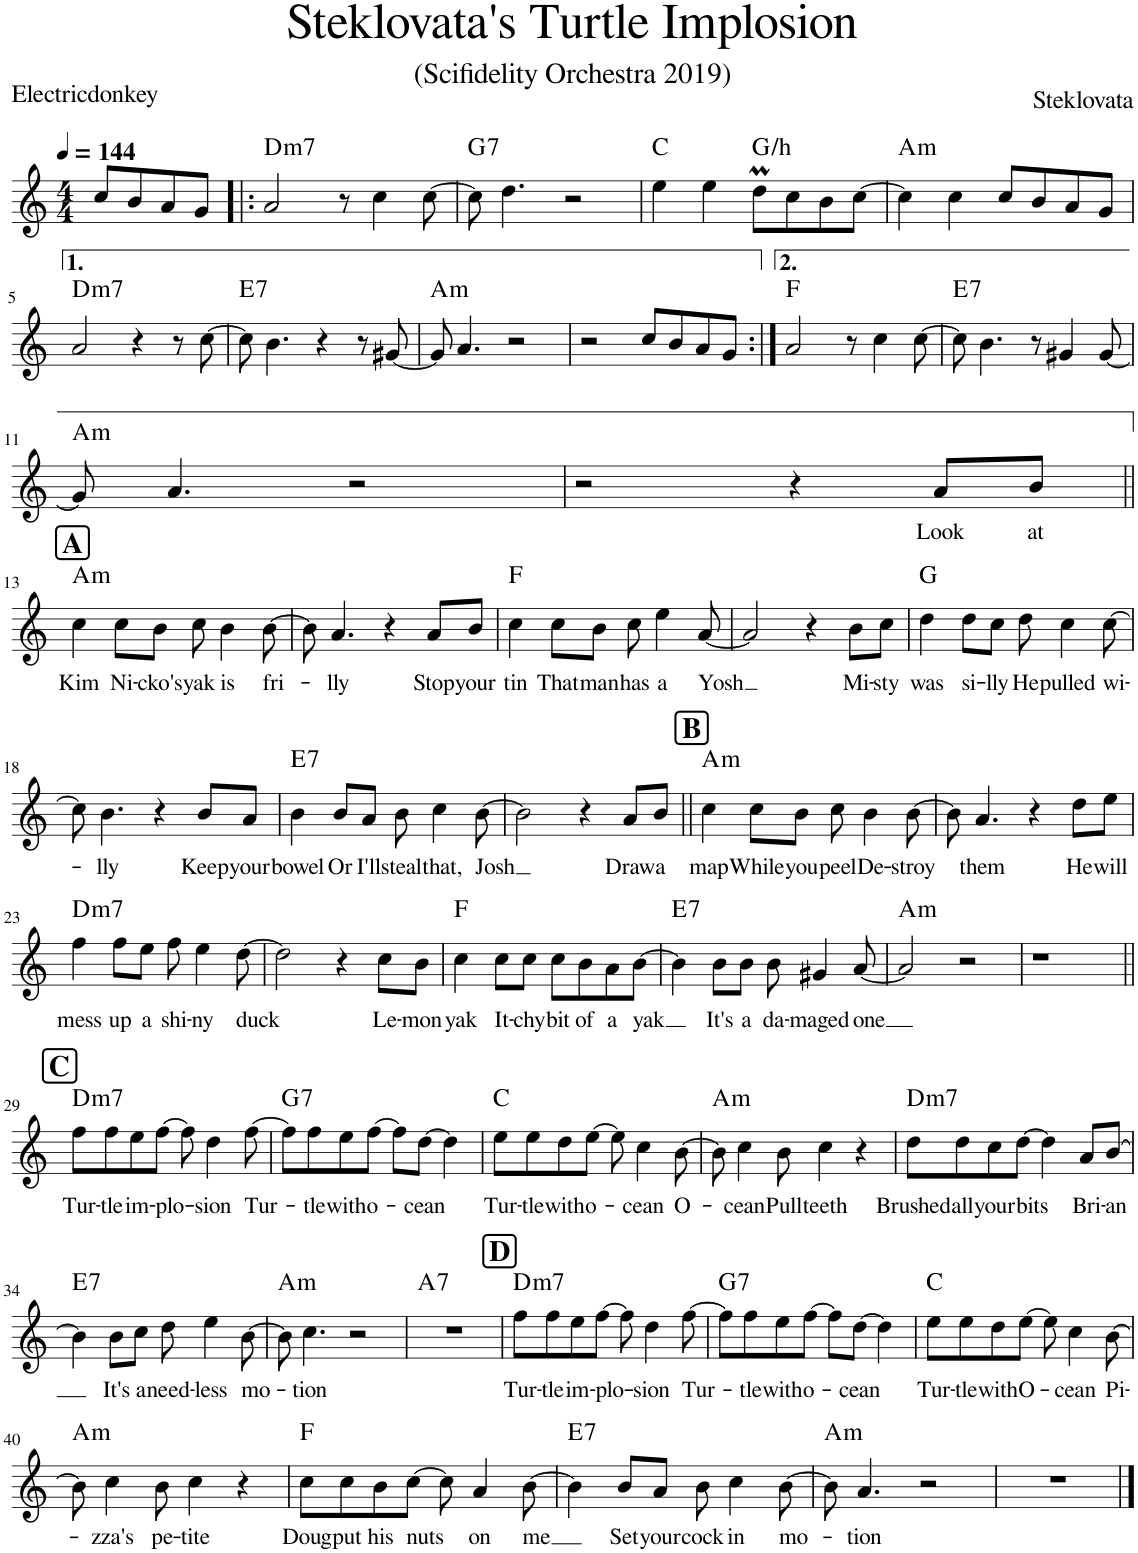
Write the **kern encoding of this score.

**kern	**text	**harte
*part1	*part1	*part1
*staff1	*staff1	*
*I"Piano	*	*
*I'Pno.	*	*
*clefG2	*	*
*k[]	*	*
*M4/4	*	*
*MM144	*	*
=	=	=
8cc/L	.	.
8b/	.	.
8a/	.	.
8g/J	.	.
=1!|:	=1!|:	=1!|:
!	!	!LO:H:kt=m7
2a/	.	D:min7
8r	.	.
4cc\	.	.
[8cc\	.	.
=2	=2	=2
!	!	!LO:H:kt=7
8cc\]	.	G:7
4.dd\	.	.
2r	.	.
=3	=3	=3
4ee\	.	C:maj
4ee\	.	.
8ddM\L	.	G:maj
8cc\	.	.
8b\	.	.
[8cc\J	.	.
=4	=4	=4
!	!	!LO:H:kt=m
4cc\]	.	A:min
4cc\	.	.
8cc/L	.	.
8b/	.	.
8a/	.	.
8g/J	.	.
!!LO:LB:g=z
=5	=5	=5
!	!	!LO:H:kt=m7
2a/	.	D:min7
4r	.	.
8r	.	.
[8cc\	.	.
=6	=6	=6
!	!	!LO:H:kt=7
8cc\]	.	E:7
4.b\	.	.
4r	.	.
8r	.	.
[8g#X/	.	.
=7	=7	=7
!	!	!LO:H:kt=m
8g#/]	.	A:min
4.a/	.	.
2r	.	.
=8	=8	=8
2r	.	.
8cc/L	.	.
8b/	.	.
8a/	.	.
8g/J	.	.
=9:|!	=9:|!	=9:|!
2a/	.	F:maj
8r	.	.
4cc\	.	.
[8cc\	.	.
=10	=10	=10
!	!	!LO:H:kt=7
8cc\]	.	E:7
4.b\	.	.
8r	.	.
4g#X/	.	.
[8g#/	.	.
!!LO:LB:g=z
=11	=11	=11
!	!	!LO:H:kt=m
8g#/]	.	A:min
4.a/	.	.
2r	.	.
=12	=12	=12
2r	.	.
4r	.	.
!	!LO:LY:b	!
8a/L	Look	.
!	!LO:LY:b	!
8b/J	at	.
!!LO:LB:g=z
!!LO:REH:place=s1:a:B:cj:fs=14:t=A
=13||	=13||	=13||
!	!LO:LY:b	!LO:H:kt=m
4cc\	Kim	A:min
!	!LO:LY:b	!
8cc\L	Ni-	.
!	!LO:LY:b	!
8b\J	-cko's	.
!	!LO:LY:b	!
8cc\	yak	.
!	!LO:LY:b	!
4b\	is	.
!	!LO:LY:b	!
[8b\	fri-	.
=14	=14	=14
8b\]	.	.
!	!LO:LY:b	!
4.a/	-lly	.
4r	.	.
!	!LO:LY:b	!
8a/L	Stop	.
!	!LO:LY:b	!
8b/J	your	.
=15	=15	=15
!	!LO:LY:b	!
4cc\	tin	F:maj
!	!LO:LY:b	!
8cc\L	That	.
!	!LO:LY:b	!
8b\J	man	.
!	!LO:LY:b	!
8cc\	has	.
!	!LO:LY:b	!
4ee\	a	.
!	!LO:LY:b	!
[8a/	Yosh	.
=16	=16	=16
2a/]	.	.
4r	.	.
!	!LO:LY:b	!
8b\L	Mi-	.
!	!LO:LY:b	!
8cc\J	-sty	.
=17	=17	=17
!	!LO:LY:b	!
4dd\	was	G:maj
!	!LO:LY:b	!
8dd\L	si-	.
!	!LO:LY:b	!
8cc\J	-lly	.
!	!LO:LY:b	!
8dd\	He	.
!	!LO:LY:b	!
4cc\	pulled	.
!	!LO:LY:b	!
[8cc\	wi-	.
!!LO:LB:g=z
=18	=18	=18
8cc\]	.	.
!	!LO:LY:b	!
4.b\	-lly	.
4r	.	.
!	!LO:LY:b	!
8b/L	Keep	.
!	!LO:LY:b	!
8a/J	your	.
=19	=19	=19
!	!LO:LY:b	!LO:H:kt=7
4b\	bowel	E:7
!	!LO:LY:b	!
8b/L	Or	.
!	!LO:LY:b	!
8a/J	I'll	.
!	!LO:LY:b	!
8b\	steal	.
!	!LO:LY:b	!
4cc\	that,	.
!	!LO:LY:b	!
[8b\	Josh	.
=20	=20	=20
2b\]	.	.
4r	.	.
!	!LO:LY:b	!
8a/L	Draw	.
!	!LO:LY:b	!
8b/J	a	.
!!LO:REH:place=s1:a:B:cj:fs=14:t=B
=21||	=21||	=21||
!	!LO:LY:b	!LO:H:kt=m
4cc\	map	A:min
!	!LO:LY:b	!
8cc\L	While	.
!	!LO:LY:b	!
8b\J	you	.
!	!LO:LY:b	!
8cc\	peel	.
!	!LO:LY:b	!
4b\	De-	.
!	!LO:LY:b	!
[8b\	-stroy	.
=22	=22	=22
8b\]	.	.
!	!LO:LY:b	!
4.a/	them	.
4r	.	.
!	!LO:LY:b	!
8dd\L	He	.
!	!LO:LY:b	!
8ee\J	will	.
!!LO:LB:g=z
=23	=23	=23
!	!LO:LY:b	!LO:H:kt=m7
4ff\	mess	D:min7
!	!LO:LY:b	!
8ff\L	up	.
!	!LO:LY:b	!
8ee\J	a	.
!	!LO:LY:b	!
8ff\	shi-	.
!	!LO:LY:b	!
4ee\	-ny	.
!	!LO:LY:b	!
[8dd\	duck	.
=24	=24	=24
2dd\]	.	.
4r	.	.
!	!LO:LY:b	!
8cc\L	Le-	.
!	!LO:LY:b	!
8b\J	-mon	.
=25	=25	=25
!	!LO:LY:b	!
4cc\	yak	F:maj
!	!LO:LY:b	!
8cc\L	It-	.
!	!LO:LY:b	!
8cc\J	-chy	.
!	!LO:LY:b	!
8cc\L	bit	.
!	!LO:LY:b	!
8b\	of	.
!	!LO:LY:b	!
8a\	a	.
!	!LO:LY:b	!
[8b\J	yak	.
=26	=26	=26
!	!	!LO:H:kt=7
4b\]	.	E:7
!	!LO:LY:b	!
8b\L	It's	.
!	!LO:LY:b	!
8b\J	a	.
!	!LO:LY:b	!
8b\	da-	.
!	!LO:LY:b	!
4g#X/	-maged	.
!	!LO:LY:b	!
[8a/	one	.
=27	=27	=27
!	!	!LO:H:kt=m
2a/]	.	A:min
2r	.	.
=28	=28	=28
1r	.	.
!!LO:LB:g=z
!!LO:REH:place=s1:a:B:cj:fs=14:t=C
=29||	=29||	=29||
!	!LO:LY:b	!LO:H:kt=m7
8ff\L	Tur-	D:min7
!	!LO:LY:b	!
8ff\	-tle	.
!	!LO:LY:b	!
8ee\	im-	.
!	!LO:LY:b	!
[8ff\J	-plo-	.
8ff\]	.	.
!	!LO:LY:b	!
4dd\	-sion	.
!	!LO:LY:b	!
[8ff\	Tur-	.
=30	=30	=30
!	!	!LO:H:kt=7
8ff\L]	.	G:7
!	!LO:LY:b	!
8ff\	-tle	.
!	!LO:LY:b	!
8ee\	with	.
!	!LO:LY:b	!
[8ff\J	o-	.
8ff\L]	.	.
!	!LO:LY:b	!
[8dd\J	-cean	.
4dd\]	.	.
=31	=31	=31
!	!LO:LY:b	!
8ee\L	Tur-	C:maj
!	!LO:LY:b	!
8ee\	-tle	.
!	!LO:LY:b	!
8dd\	with	.
!	!LO:LY:b	!
[8ee\J	o-	.
8ee\]	.	.
!	!LO:LY:b	!
4cc\	-cean	.
!	!LO:LY:b	!
[8b\	O-	.
=32	=32	=32
!	!	!LO:H:kt=m
8b\]	.	A:min
!	!LO:LY:b	!
4cc\	-cean	.
!	!LO:LY:b	!
8b\	Pull	.
!	!LO:LY:b	!
4cc\	teeth	.
4r	.	.
=33	=33	=33
!	!LO:LY:b	!LO:H:kt=m7
8dd\L	Brushed	D:min7
!	!LO:LY:b	!
8dd\	all	.
!	!LO:LY:b	!
8cc\	your	.
!	!LO:LY:b	!
[8dd\J	bits	.
4dd\]	.	.
!	!LO:LY:b	!
8a/L	Bri-	.
!	!LO:LY:b	!
[8b/J	-an	.
!!LO:LB:g=z
=34	=34	=34
!	!	!LO:H:kt=7
4b\]	.	E:7
!	!LO:LY:b	!
8b\L	It's	.
!	!LO:LY:b	!
8cc\J	a	.
!	!LO:LY:b	!
8dd\	need-	.
!	!LO:LY:b	!
4ee\	-less	.
!	!LO:LY:b	!
[8b\	mo-	.
=35	=35	=35
!	!	!LO:H:kt=m
8b\]	.	A:min
!	!LO:LY:b	!
4.cc\	-tion	.
2r	.	.
=36	=36	=36
!	!	!LO:H:kt=7
1r	.	A:7
!!LO:REH:place=s1:a:B:cj:fs=14:t=D
=37	=37	=37
!	!LO:LY:b	!LO:H:kt=m7
8ff\L	Tur-	D:min7
!	!LO:LY:b	!
8ff\	-tle	.
!	!LO:LY:b	!
8ee\	im-	.
!	!LO:LY:b	!
[8ff\J	-plo-	.
8ff\]	.	.
!	!LO:LY:b	!
4dd\	-sion	.
!	!LO:LY:b	!
[8ff\	Tur-	.
=38	=38	=38
!	!	!LO:H:kt=7
8ff\L]	.	G:7
!	!LO:LY:b	!
8ff\	-tle	.
!	!LO:LY:b	!
8ee\	with	.
!	!LO:LY:b	!
[8ff\J	o-	.
8ff\L]	.	.
!	!LO:LY:b	!
[8dd\J	-cean	.
4dd\]	.	.
=39	=39	=39
!	!LO:LY:b	!
8ee\L	Tur-	C:maj
!	!LO:LY:b	!
8ee\	-tle	.
!	!LO:LY:b	!
8dd\	with	.
!	!LO:LY:b	!
[8ee\J	O-	.
8ee\]	.	.
!	!LO:LY:b	!
4cc\	-cean	.
!	!LO:LY:b	!
[8b\	Pi-	.
!!LO:LB:g=z
=40	=40	=40
!	!	!LO:H:kt=m
8b\]	.	A:min
!	!LO:LY:b	!
4cc\	-zza's	.
!	!LO:LY:b	!
8b\	pe-	.
!	!LO:LY:b	!
4cc\	-tite	.
4r	.	.
=41	=41	=41
!	!LO:LY:b	!
8cc\L	Doug	F:maj
!	!LO:LY:b	!
8cc\	put	.
!	!LO:LY:b	!
8b\	his	.
!	!LO:LY:b	!
[8cc\J	nuts	.
8cc\]	.	.
!	!LO:LY:b	!
4a/	on	.
!	!LO:LY:b	!
[8b\	me	.
=42	=42	=42
!	!	!LO:H:kt=7
4b\]	.	E:7
!	!LO:LY:b	!
8b/L	Set	.
!	!LO:LY:b	!
8a/J	your	.
!	!LO:LY:b	!
8b\	cock	.
!	!LO:LY:b	!
4cc\	in	.
!	!LO:LY:b	!
[8b\	mo-	.
=43	=43	=43
!	!	!LO:H:kt=m
8b\]	.	A:min
!	!LO:LY:b	!
4.a/	-tion	.
2r	.	.
=44	=44	=44
1r	.	.
==	==	==
*-	*-	*-
